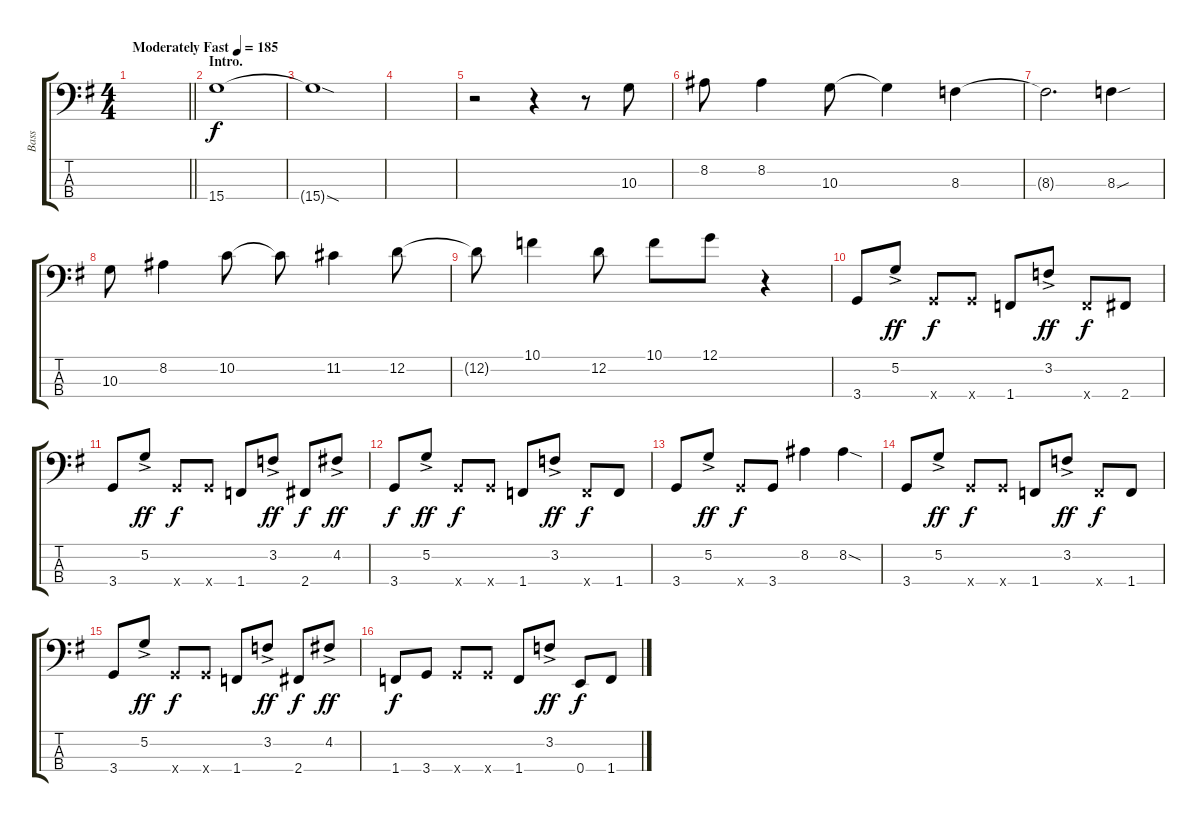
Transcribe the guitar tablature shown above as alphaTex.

\track ("Bass" "Bass") {instrument electricbassfinger}
\staff {score tabs}
\tuning (G2 D2 A1 E1) {hide}
\ts (4 4)
\tempo (185 "Moderately Fast")
\clef f4
\barLineRight lightlight
\ks g
|
\section ("" "Intro.")
15.4.1 |
15.4{sod t}.1 |
|
r.2 r.4 r.8 10.3.8 |
8.2.8 8.2.4 10.3.8 10.3{t}.4 8.3.4 |
8.3{t}.2{d} 8.3{sou}.4 |
10.3.8 8.2.4 10.2.8 10.2{t}.8 11.2.4 12.2.8 |
12.2{t}.8 10.1.4 12.2.8 10.1.8 12.1.8 r.4 |
3.4.8 5.2{ac}.8{dy ff} 3.4{x}.8{dy f} 3.4{x}.8 1.4.8 3.2{ac}.8{dy ff} 1.4{x}.8{dy f} 2.4.8 |
3.4.8 5.2{ac}.8{dy ff} 3.4{x}.8{dy f} 3.4{x}.8 1.4.8 3.2{ac}.8{dy ff} 2.4.8{dy f} 4.2{ac}.8{dy ff} |
3.4.8{dy f} 5.2{ac}.8{dy ff} 3.4{x}.8{dy f} 3.4{x}.8 1.4.8 3.2{ac}.8{dy ff} 1.4{x}.8{dy f} 1.4.8 |
3.4.8 5.2{ac}.8{dy ff} 3.4{x}.8{dy f} 3.4.8 8.2.4 8.2{sod}.4 |
3.4.8 5.2{ac}.8{dy ff} 3.4{x}.8{dy f} 3.4{x}.8 1.4.8 3.2{ac}.8{dy ff} 1.4{x}.8{dy f} 1.4.8 |
3.4.8 5.2{ac}.8{dy ff} 3.4{x}.8{dy f} 3.4{x}.8 1.4.8 3.2{ac}.8{dy ff} 2.4.8{dy f} 4.2{ac}.8{dy ff} |
1.4.8{dy f} 3.4.8 3.4{x}.8 3.4{x}.8 1.4.8 3.2{ac}.8{dy ff} 0.4.8{dy f} 1.4.8
